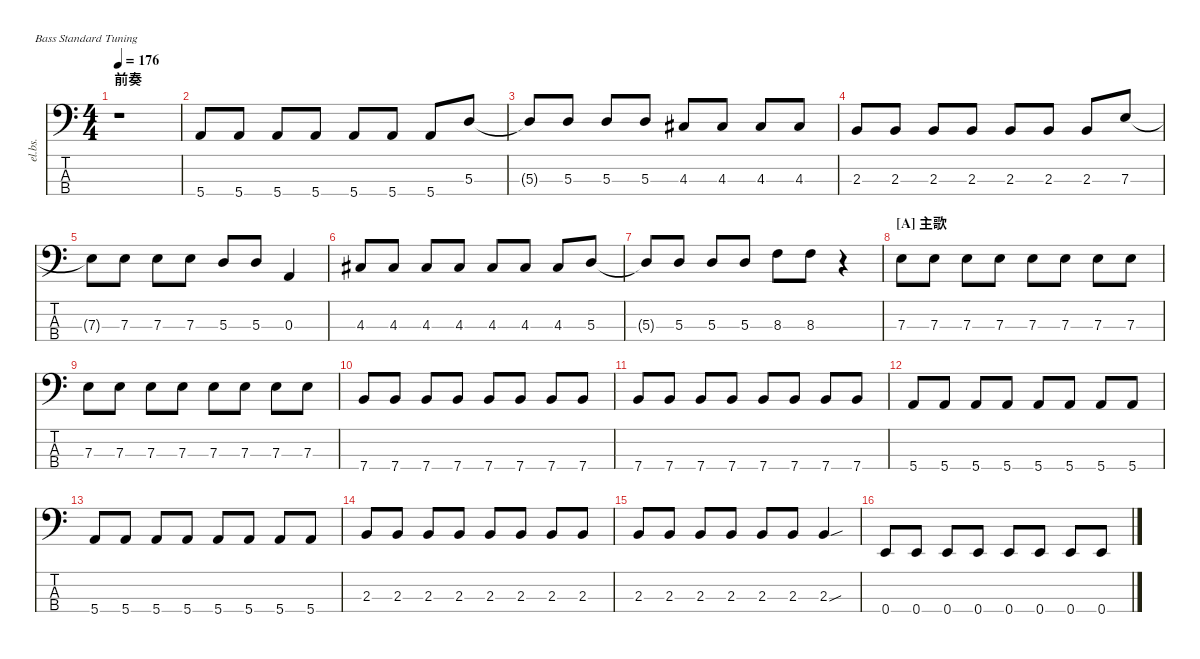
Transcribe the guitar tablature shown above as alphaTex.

\defaultSystemsLayout 4
\hideDynamics
\bracketExtendMode nobrackets
\track ("Electric Bass" "el.bs.") {instrument electricbassfinger}
\staff {score tabs}
\tuning (G2 D2 A1 E1)
\ts (4 4)
\section ("" "前奏")
\tempo 176
\clef f4
\ks c
r.1{dy mf instrument electricbassfinger beam Down} |
5.4.8{beam Up} 5.4.8{beam Up} 5.4.8{beam Up} 5.4.8{beam Up} 5.4.8{beam Up} 5.4.8{beam Up} 5.4.8{beam Up} 5.3.8{beam Up} |
5.3{t}.8{beam Up} 5.3.8{beam Up} 5.3.8{beam Up} 5.3.8{beam Up} 4.3{acc #}.8{beam Up} 4.3{acc #}.8{beam Up} 4.3{acc #}.8{beam Up} 4.3{acc #}.8{beam Up} |
2.3.8{beam Up} 2.3.8{beam Up} 2.3.8{beam Up} 2.3.8{beam Up} 2.3.8{beam Up} 2.3.8{beam Up} 2.3.8{beam Up} 7.3.8{beam Up} |
7.3{t}.8{beam Down} 7.3.8{beam Down} 7.3.8{beam Down} 7.3.8{beam Down} 5.3.8{beam Up} 5.3.8{beam Up} 0.3.4{beam Up} |
4.3{acc #}.8{beam Up} 4.3{acc #}.8{beam Up} 4.3{acc #}.8{beam Up} 4.3{acc #}.8{beam Up} 4.3{acc #}.8{beam Up} 4.3{acc #}.8{beam Up} 4.3{acc #}.8{beam Up} 5.3.8{beam Up} |
5.3{t}.8{beam Up} 5.3.8{beam Up} 5.3.8{beam Up} 5.3.8{beam Up} 8.3.8{beam Down} 8.3.8{beam Down} r.4{beam Down} |
\section ("A" "主歌")
7.3.8{beam Down} 7.3.8{beam Down} 7.3.8{beam Down} 7.3.8{beam Down} 7.3.8{beam Down} 7.3.8{beam Down} 7.3.8{beam Down} 7.3.8{beam Down} |
7.3.8{beam Down} 7.3.8{beam Down} 7.3.8{beam Down} 7.3.8{beam Down} 7.3.8{beam Down} 7.3.8{beam Down} 7.3.8{beam Down} 7.3.8{beam Down} |
7.4.8{beam Up} 7.4.8{beam Up} 7.4.8{beam Up} 7.4.8{beam Up} 7.4.8{beam Up} 7.4.8{beam Up} 7.4.8{beam Up} 7.4.8{beam Up} |
7.4.8{beam Up} 7.4.8{beam Up} 7.4.8{beam Up} 7.4.8{beam Up} 7.4.8{beam Up} 7.4.8{beam Up} 7.4.8{beam Up} 7.4.8{beam Up} |
5.4.8{beam Up} 5.4.8{beam Up} 5.4.8{beam Up} 5.4.8{beam Up} 5.4.8{beam Up} 5.4.8{beam Up} 5.4.8{beam Up} 5.4.8{beam Up} |
5.4.8{beam Up} 5.4.8{beam Up} 5.4.8{beam Up} 5.4.8{beam Up} 5.4.8{beam Up} 5.4.8{beam Up} 5.4.8{beam Up} 5.4.8{beam Up} |
2.3.8{beam Up} 2.3.8{beam Up} 2.3.8{beam Up} 2.3.8{beam Up} 2.3.8{beam Up} 2.3.8{beam Up} 2.3.8{beam Up} 2.3.8{beam Up} |
2.3.8{beam Up} 2.3.8{beam Up} 2.3.8{beam Up} 2.3.8{beam Up} 2.3.8{beam Up} 2.3.8{beam Up} 2.3{sou}.4{beam Up} |
0.4.8{beam Up} 0.4.8{beam Up} 0.4.8{beam Up} 0.4.8{beam Up} 0.4.8{beam Up} 0.4.8{beam Up} 0.4.8{beam Up} 0.4.8{beam Up}
